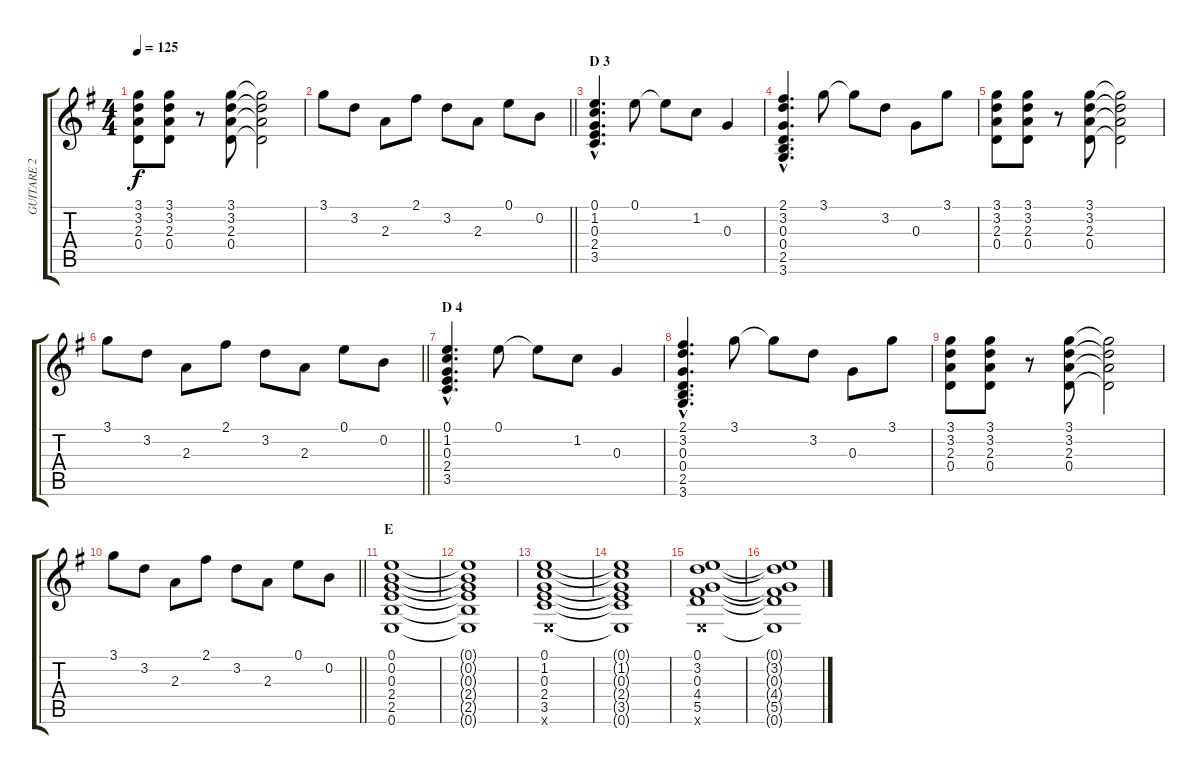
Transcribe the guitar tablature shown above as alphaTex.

\track ("GUITARE 2" "GUITARE 2") {instrument acousticguitarsteel}
\staff {score tabs}
\tuning (E4 B3 G3 D3 A2 E2) {hide}
\ts (4 4)
\tempo 125
\clef g2
\ks g
(3.1 3.2 2.3 0.4).8{dy f} (3.1 3.2 2.3 0.4).8 r.8 (3.1 3.2 2.3 0.4).8 (3.1{t} 3.2{t} 2.3{t} 0.4{t}).2 |
\barLineRight lightlight
3.1.8 3.2.8 2.3.8 2.1.8 3.2.8 2.3.8 0.1.8 0.2.8 |
\section ("" "D 3")
(0.1{hac} 1.2{hac} 0.3{hac} 2.4{hac} 3.5{hac}).4{d} 0.1.8 0.1{t}.8 1.2.8 0.3.4 |
(2.1{hac} 3.2{hac} 0.3{hac} 0.4{hac} 2.5{hac} 3.6{hac}).4{d} 3.1.8 3.1{t}.8 3.2.8 0.3.8 3.1.8 |
(3.1 3.2 2.3 0.4).8 (3.1 3.2 2.3 0.4).8 r.8 (3.1 3.2 2.3 0.4).8 (3.1{t} 3.2{t} 2.3{t} 0.4{t}).2 |
\barLineRight lightlight
3.1.8 3.2.8 2.3.8 2.1.8 3.2.8 2.3.8 0.1.8 0.2.8 |
\section ("" "D 4")
(0.1{hac} 1.2{hac} 0.3{hac} 2.4{hac} 3.5{hac}).4{d} 0.1.8 0.1{t}.8 1.2.8 0.3.4 |
(2.1{hac} 3.2{hac} 0.3{hac} 0.4{hac} 2.5{hac} 3.6{hac}).4{d} 3.1.8 3.1{t}.8 3.2.8 0.3.8 3.1.8 |
(3.1 3.2 2.3 0.4).8 (3.1 3.2 2.3 0.4).8 r.8 (3.1 3.2 2.3 0.4).8 (3.1{t} 3.2{t} 2.3{t} 0.4{t}).2 |
\barLineRight lightlight
3.1.8 3.2.8 2.3.8 2.1.8 3.2.8 2.3.8 0.1.8 0.2.8 |
\section ("" "E")
(0.1 0.2 0.3 2.4 2.5 0.6).1{volume 10 balance 8 instrument acousticguitarsteel} |
(0.1{t} 0.2{t} 0.3{t} 2.4{t} 2.5{t} 0.6{t}).1 |
(0.1 1.2 0.3 2.4 3.5 0.6{x}).1 |
(0.1{t} 1.2{t} 0.3{t} 2.4{t} 3.5{t} 0.6{t}).1 |
(0.1 3.2 0.3 4.4 5.5 0.6{x}).1 |
(0.1{t} 3.2{t} 0.3{t} 4.4{t} 5.5{t} 0.6{t}).1
